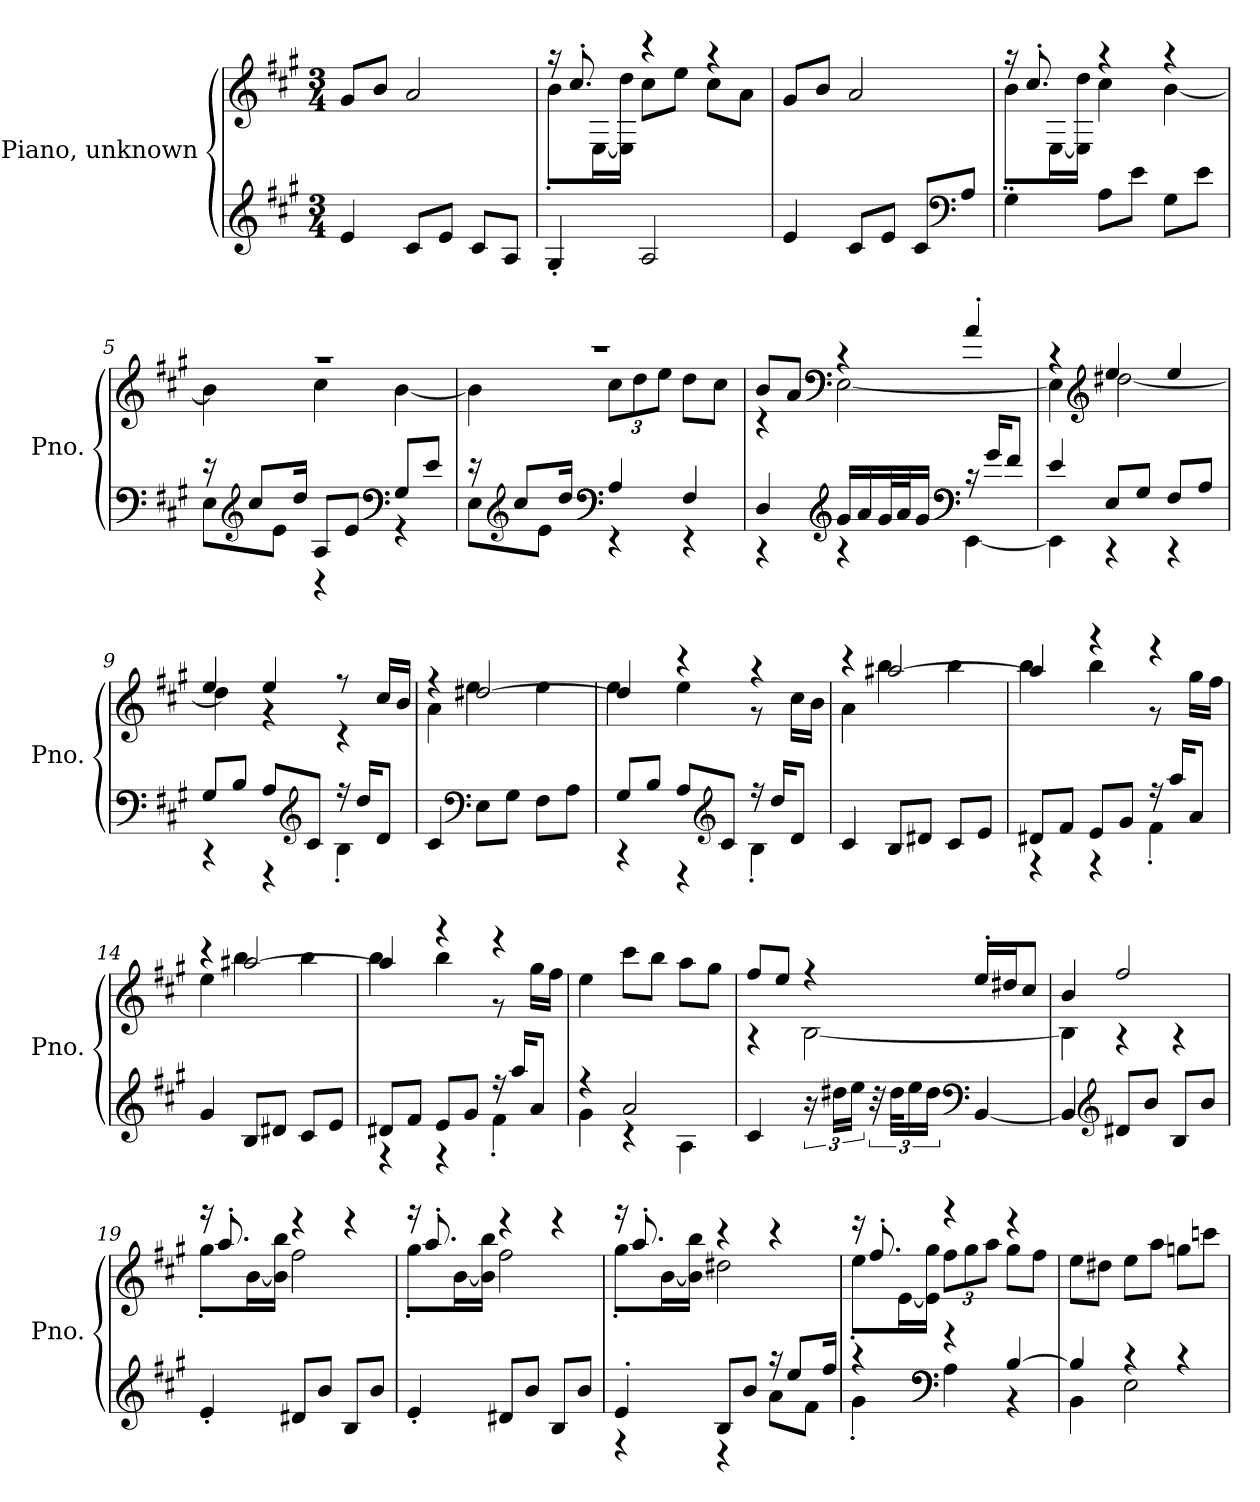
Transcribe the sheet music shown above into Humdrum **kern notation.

**kern	**kern
*part1	*part1
*staff2	*staff1
*I"Piano, unknown	*
*I'Pno.	*
*clefG2	*clefG2
*k[f#c#g#]	*k[f#c#g#]
*M3/4	*M3/4
*MM134	*MM134
=1	=1
4e/	8g#/L
.	8b/J
8c#/L	2a/
8e/J	.
8c#/L	.
8A/J	.
=2	=2
*	*^
4G#'/	16r	8b'\L
.	8.cc#'/	.
.	.	[16E\L
.	.	16E\] 16dd\JJ
2A/	4r	8cc#\L
.	.	8ee\J
.	4r	8cc#\L
.	.	8a\J
*	*v	*v
=3	=3
4e/	8g#/L
.	8b/J
8c#/L	2a/
8e/J	.
8c#/L	.
*clefF4	*
8A/J	.
=4	=4
*	*^
4G#'\	16r	8b'\L
.	8.cc#'/	.
.	.	[16E\L
.	.	16E\] 16dd\JJ
8A\L	4r	4cc#\
8e\J	.	.
8G#\L	4r	[4b\
8e\J	.	.
!!LO:LB:g=z	!!
=5	=5	=5
*^	*	*
16r	8E\L	2.r	4b\]
*clefG2	*	*	*
8cc#/L	.	.	.
.	8e\J	.	.
16dd/Jk	.	.	.
8A/L	4r	.	4cc#\
8e/J	.	.	.
*clefF4	*	*	*
8G#/L	4r	.	[4b\
8e/J	.	.	.
=6	=6	=6	=6
16r	8E\L	2.r	4b\]
*clefG2	*	*	*
8cc#/L	.	.	.
.	8e\J	.	.
16dd/Jk	.	.	.
*clefF4	*	*	*
*	*	*	*Xbrackettup
4A/	4r	.	12cc#\L
.	.	.	12dd\
.	.	.	12ee\J
4F#/	4r	.	8dd\L
.	.	.	8cc#\J
=7	=7	=7	=7
4D/	4r	8b/L	4r
.	.	8a/J	.
*clefG2	*	*clefF4	*
16g#/LL	4r	4r	[2E\
16a/	.	.	.
32g#/L	.	.	.
32a/J	.	.	.
16g#/JJ	.	.	.
*clefF4	*	*	*
16r	[4EE\	4a'/	.
16g#/KL	.	.	.
8f#/J	.	.	.
!!LO:LB:g=z	!!
=8	=8	=8	=8
4e/	4EE\]	4r	4E\]
*	*	*clefG2	*
8E/L	4r	4ee/	[2dd#X\
8G#/J	.	.	.
8F#/L	4r	4ee/	.
8A/J	.	.	.
=9	=9	=9	=9
8G#/L	4r	4ee/	4dd#\]
8B/J	.	.	.
8A/L	4r	4ee/	4r
*clefG2	*	*	*
8c#/J	.	.	.
16r	4B'\	8r	4r
16dd/KL	.	.	.
8d/J	.	16cc#/LL	.
.	.	16b/JJ	.
*v	*v	*	*
=10	=10	=10
4c#/	4r	4a\
*clefF4	*	*
8E\L	[2dd#X/	4ee\
8G#\J	.	.
8F#\L	.	4ee\
8A\J	.	.
=11	=11	=11
*^	*	*
8G#/L	4r	4dd#/]	4ee\
8B/J	.	.	.
8A/L	4r	4r	4ee\
*clefG2	*	*	*
8c#/J	.	.	.
16r	4B'\	4r	8r
16dd/KL	.	.	.
8d/J	.	.	16cc#\LL
.	.	.	16b\JJ
*v	*v	*	*
!!LO:LB:g=z	!!
=12	=12	=12
4c#/	4r	4a\
8B/L	[2aa#X/	4bb\
8d#X/J	.	.
8c#/L	.	4bb\
8e/J	.	.
=13	=13	=13
*^	*	*
8d#X/L	4r	4aa#/]	4bb\
8f#/J	.	.	.
8e/L	4r	4r	4bb\
8g#/J	.	.	.
16r	4f#'\	4r	8r
16aa/KL	.	.	.
8a/J	.	.	16gg#\LL
.	.	.	16ff#\JJ
*v	*v	*	*
=14	=14	=14
4g#/	4r	4ee\
8B/L	[2aa#X/	4bb\
8d#X/J	.	.
8c#/L	.	4bb\
8e/J	.	.
=15	=15	=15
*^	*	*
8d#X/L	4r	4aa#/]	4bb\
8f#/J	.	.	.
8e/L	4r	4r	4bb\
8g#/J	.	.	.
16r	4f#'\	4r	8r
16aa/KL	.	.	.
8a/J	.	.	16gg#\LL
.	.	.	16ff#\JJ
*	*	*v	*v
=16	=16	=16
4r	4g#\	4ee\
2a/	4r	8ccc#\L
.	.	8bb\J
.	4A\	8aa\L
.	.	8gg#\J
*v	*v	*
!!LO:LB:g=z
=17	=17
*	*^
4c#/	8ff#/L	4r
.	8ee/J	.
24r	4r	[2B\
24dd#X\LL	.	.
24ee\JJ	.	.
48r	.	.
48dd#\KLL	.	.
24ee\	.	.
24dd#\JJ	.	.
*clefF4	*	*
[4BB/	16ee'/LL	.
.	16dd#X/J	.
.	8cc#/J	.
=18	=18	=18
4BB/]	4b/	4B\]
*clefG2	*	*
8d#X/L	2ff#/	4r
8b/J	.	.
8B/L	.	4r
8b/J	.	.
=19	=19	=19
4e'/	16r	8gg#'\L
.	8.aa'/	.
.	.	[16b\L
.	.	16b\] 16bb\JJ
8d#X/L	4r	2ff#\
8b/J	.	.
8B/L	4r	.
8b/J	.	.
=20	=20	=20
4e'/	16r	8gg#'\L
.	8.aa'/	.
.	.	[16b\L
.	.	16b\] 16bb\JJ
8d#X/L	4r	2ff#\
8b/J	.	.
8B/L	4r	.
8b/J	.	.
!!LO:LB:g=z	!!
=21	=21	=21
*^	*	*
4e'/	4r	16r	8gg#'\L
.	.	8.aa'/	.
.	.	.	[16b\L
.	.	.	16b\] 16bb\JJ
8B/L	4r	4r	2dd#X\
8b/J	.	.	.
16r	8a\L	4r	.
8ee/L	.	.	.
.	8f#\J	.	.
16ff#/Jk	.	.	.
=22	=22	=22	=22
4r	4g#'\	16r	8ee'\L
.	.	8.ff#'/	.
.	.	.	[16e\L
.	.	.	16e\] 16gg#\JJ
*clefF4	*	*	*
4r	4A\	4r	12ff#\L
.	.	.	12gg#\
.	.	.	12aa\J
[4B/	4r	4r	8gg#\L
.	.	.	8ff#\J
*	*	*v	*v
=23	=23	=23
4B/]	4BB\	8ee\L
.	.	8dd#X\J
4r	2E\	8ee\L
.	.	8aa\J
4r	.	8ggn\L
.	.	8cccn\J
*v	*v	*
=	=
*-	*-
